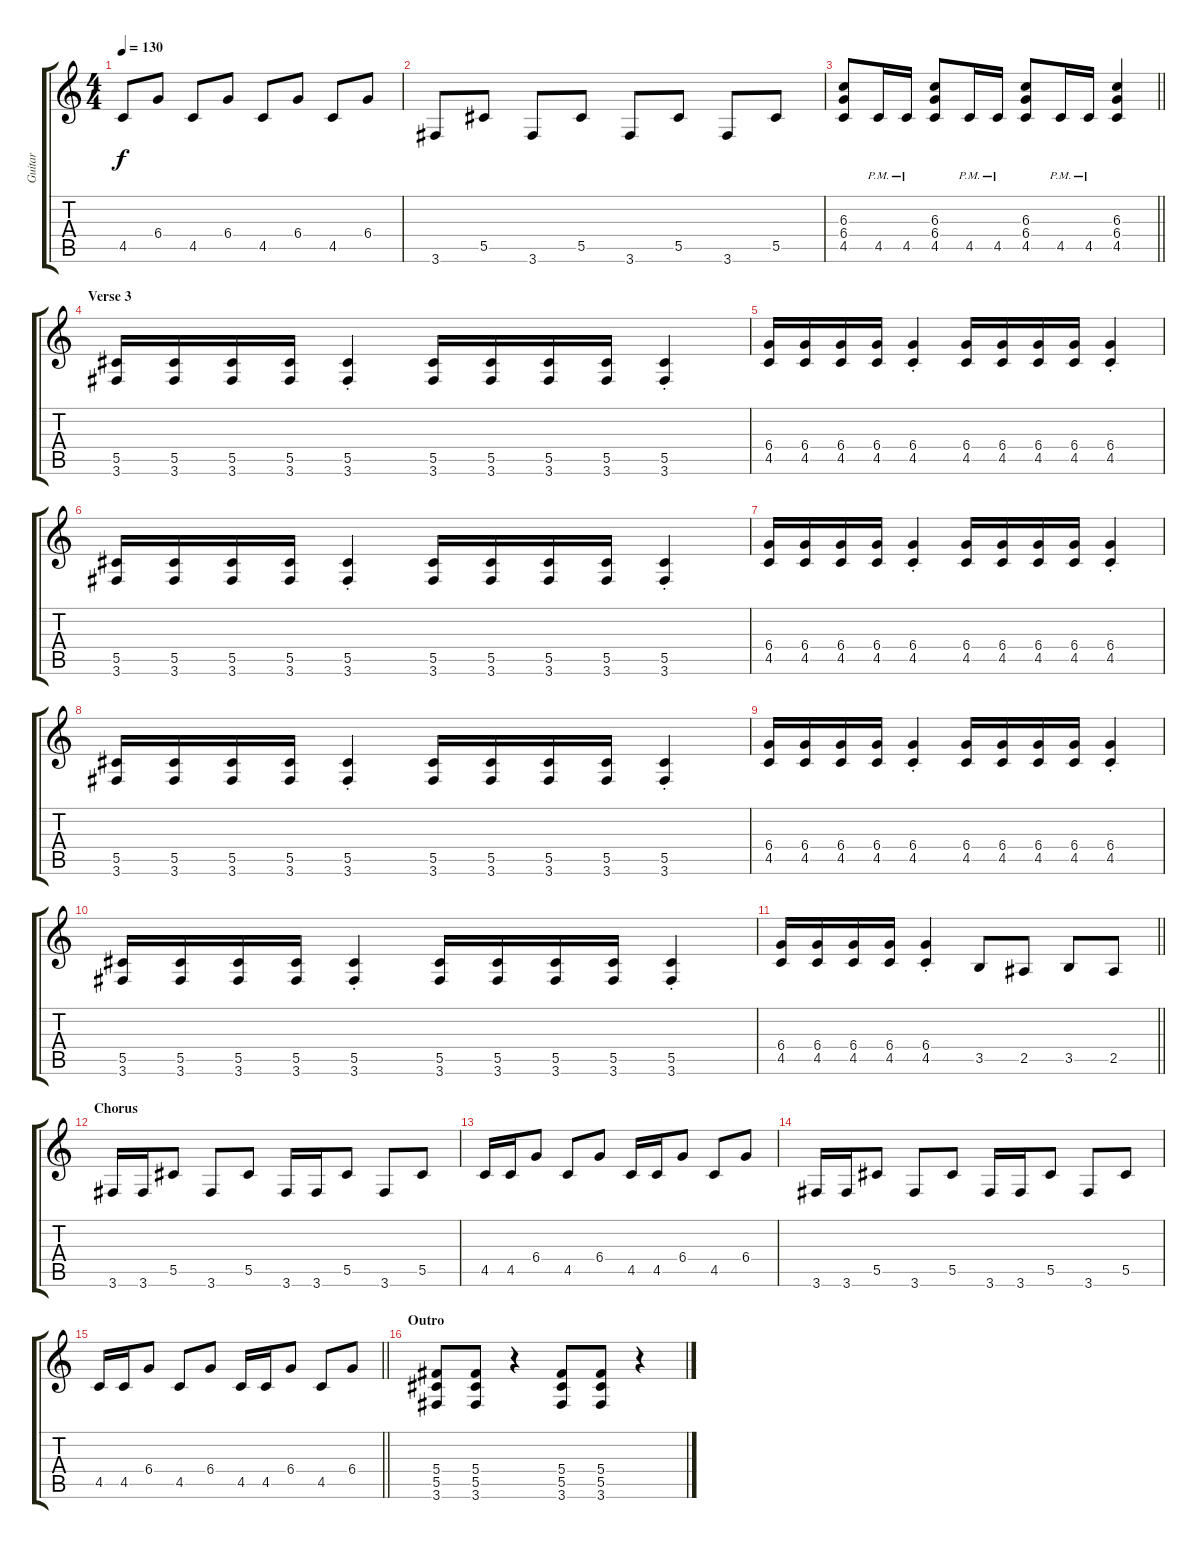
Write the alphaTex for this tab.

\track ("Guitar" "Guitar") {instrument distortionguitar}
\staff {score tabs}
\tuning (Eb4 Bb3 Gb3 Db3 Ab2 Eb2) {hide}
\ts (4 4)
\tempo 130
\clef g2
\ks c
4.5.8{dy f} 6.4.8 4.5.8 6.4.8 4.5.8 6.4.8 4.5.8 6.4.8 |
3.6.8 5.5.8 3.6.8 5.5.8 3.6.8 5.5.8 3.6.8 5.5.8 |
\barLineRight lightlight
(6.3 6.4 4.5).8 4.5{pm}.16 4.5{pm}.16 (6.3 6.4 4.5).8 4.5{pm}.16 4.5{pm}.16 (6.3 6.4 4.5).8 4.5{pm}.16 4.5{pm}.16 (6.3 6.4 4.5).4 |
\section ("" "Verse 3")
(5.5 3.6).16 (5.5 3.6).16 (5.5 3.6).16 (5.5 3.6).16 (5.5{st} 3.6{st}).4 (5.5 3.6).16 (5.5 3.6).16 (5.5 3.6).16 (5.5 3.6).16 (5.5{st} 3.6{st}).4 |
(6.4 4.5).16 (6.4 4.5).16 (6.4 4.5).16 (6.4 4.5).16 (6.4{st} 4.5{st}).4 (6.4 4.5).16 (6.4 4.5).16 (6.4 4.5).16 (6.4 4.5).16 (6.4{st} 4.5{st}).4 |
(5.5 3.6).16 (5.5 3.6).16 (5.5 3.6).16 (5.5 3.6).16 (5.5{st} 3.6{st}).4 (5.5 3.6).16 (5.5 3.6).16 (5.5 3.6).16 (5.5 3.6).16 (5.5{st} 3.6{st}).4 |
(6.4 4.5).16 (6.4 4.5).16 (6.4 4.5).16 (6.4 4.5).16 (6.4{st} 4.5{st}).4 (6.4 4.5).16 (6.4 4.5).16 (6.4 4.5).16 (6.4 4.5).16 (6.4{st} 4.5{st}).4 |
(5.5 3.6).16 (5.5 3.6).16 (5.5 3.6).16 (5.5 3.6).16 (5.5{st} 3.6{st}).4 (5.5 3.6).16 (5.5 3.6).16 (5.5 3.6).16 (5.5 3.6).16 (5.5{st} 3.6{st}).4 |
(6.4 4.5).16 (6.4 4.5).16 (6.4 4.5).16 (6.4 4.5).16 (6.4{st} 4.5{st}).4 (6.4 4.5).16 (6.4 4.5).16 (6.4 4.5).16 (6.4 4.5).16 (6.4{st} 4.5{st}).4 |
(5.5 3.6).16 (5.5 3.6).16 (5.5 3.6).16 (5.5 3.6).16 (5.5{st} 3.6{st}).4 (5.5 3.6).16 (5.5 3.6).16 (5.5 3.6).16 (5.5 3.6).16 (5.5{st} 3.6{st}).4 |
\barLineRight lightlight
(6.4 4.5).16 (6.4 4.5).16 (6.4 4.5).16 (6.4 4.5).16 (6.4{st} 4.5{st}).4 3.5.8 2.5.8 3.5.8 2.5.8 |
\section ("" "Chorus")
3.6.16 3.6.16 5.5.8 3.6.8 5.5.8 3.6.16 3.6.16 5.5.8 3.6.8 5.5.8 |
4.5.16 4.5.16 6.4.8 4.5.8 6.4.8 4.5.16 4.5.16 6.4.8 4.5.8 6.4.8 |
3.6.16 3.6.16 5.5.8 3.6.8 5.5.8 3.6.16 3.6.16 5.5.8 3.6.8 5.5.8 |
\barLineRight lightlight
4.5.16 4.5.16 6.4.8 4.5.8 6.4.8 4.5.16 4.5.16 6.4.8 4.5.8 6.4.8 |
\section ("" "Outro")
(5.4 5.5 3.6).8 (5.4 5.5 3.6).8 r.4 (5.4 5.5 3.6).8 (5.4 5.5 3.6).8 r.4
